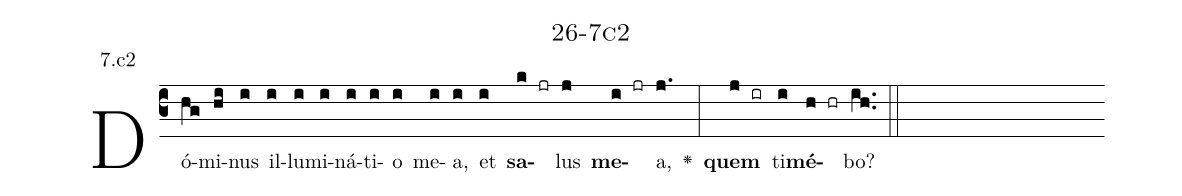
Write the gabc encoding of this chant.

name: 26-7c2;
annotation: 7.c2;
%%
(c3)Dó(hg)mi(hi)nus(i) il(i)lu(i)mi(i)ná(i)ti(i)o(i) me(i)a,(i) et(i) <b>sa</b>(k jr)lus(j) <b>me</b>(i jr)a,(j.) <v>\greheightstar</v>(:) <b>quem</b>(j ir) ti(i)<b>mé</b>(h hr)bo?(ih..) (::)


%E(i) u(i) o(j) u(i) a(h) e.(ih..) (::)
